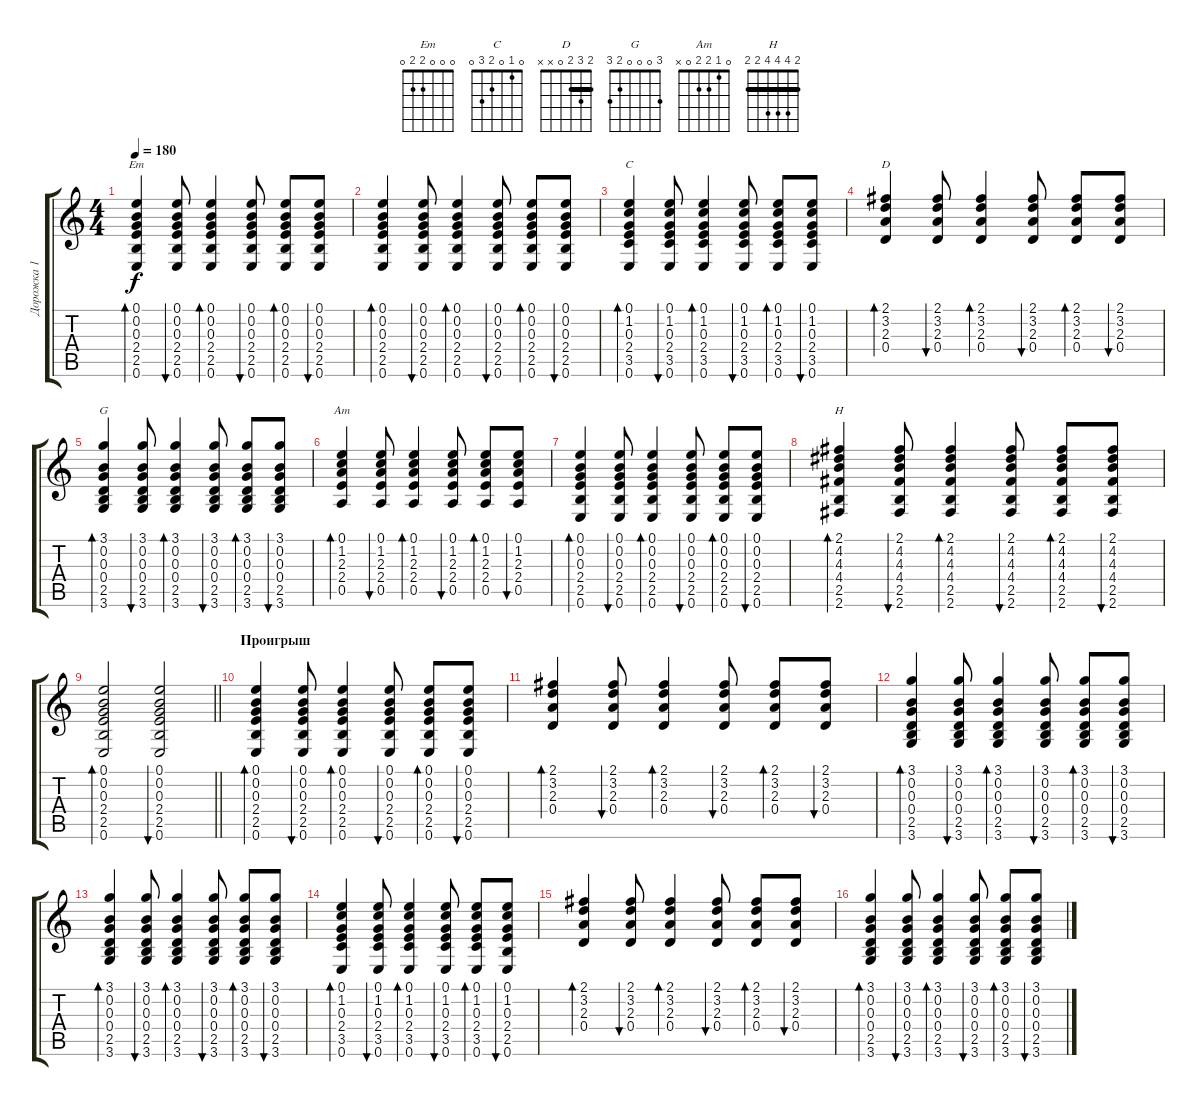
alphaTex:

\track ("Дорожка 1" "Дорожка 1") {instrument acousticguitarsteel}
\staff {score tabs}
\tuning (E4 B3 G3 D3 A2 E2) {hide}
\chord ("Em" 0 0 0 2 2 0)
\chord ("C" 0 1 0 2 3 0)
\chord ("D" 2 3 2 0 x x) {barre 2}
\chord ("G" 3 0 0 0 2 3)
\chord ("Am" 0 1 2 2 0 x)
\chord ("H" 2 4 4 4 2 2) {barre 2}
\ts (4 4)
\tempo 180
\clef g2
\ks c
(0.1 0.2 0.3 2.4 2.5 0.6).4{bd 30 ch "Em" dy f} (0.1 0.2 0.3 2.4 2.5 0.6).8{bu 30} (0.1 0.2 0.3 2.4 2.5 0.6).4{bd 30} (0.1 0.2 0.3 2.4 2.5 0.6).8{bu 30} (0.1 0.2 0.3 2.4 2.5 0.6).8{bd 30} (0.1 0.2 0.3 2.4 2.5 0.6).8{bu 30} |
(0.1 0.2 0.3 2.4 2.5 0.6).4{bd 30} (0.1 0.2 0.3 2.4 2.5 0.6).8{bu 30} (0.1 0.2 0.3 2.4 2.5 0.6).4{bd 30} (0.1 0.2 0.3 2.4 2.5 0.6).8{bu 30} (0.1 0.2 0.3 2.4 2.5 0.6).8{bd 30} (0.1 0.2 0.3 2.4 2.5 0.6).8{bu 30} |
(0.1 1.2 0.3 2.4 3.5 0.6).4{bd 30 ch "C"} (0.1 1.2 0.3 2.4 3.5 0.6).8{bu 30} (0.1 1.2 0.3 2.4 3.5 0.6).4{bd 30} (0.1 1.2 0.3 2.4 3.5 0.6).8{bu 30} (0.1 1.2 0.3 2.4 3.5 0.6).8{bd 30} (0.1 1.2 0.3 2.4 3.5 0.6).8{bu 30} |
(2.1 3.2 2.3 0.4).4{bd 30 ch "D"} (2.1 3.2 2.3 0.4).8{bu 30} (2.1 3.2 2.3 0.4).4{bd 30} (2.1 3.2 2.3 0.4).8{bu 30} (2.1 3.2 2.3 0.4).8{bd 30} (2.1 3.2 2.3 0.4).8{bu 30} |
(3.1 0.2 0.3 0.4 2.5 3.6).4{bd 30 ch "G"} (3.1 0.2 0.3 0.4 2.5 3.6).8{bu 30} (3.1 0.2 0.3 0.4 2.5 3.6).4{bd 30} (3.1 0.2 0.3 0.4 2.5 3.6).8{bu 30} (3.1 0.2 0.3 0.4 2.5 3.6).8{bd 30} (3.1 0.2 0.3 0.4 2.5 3.6).8{bu 30} |
(0.1 1.2 2.3 2.4 0.5).4{bd 30 ch "Am"} (0.1 1.2 2.3 2.4 0.5).8{bu 30} (0.1 1.2 2.3 2.4 0.5).4{bd 30} (0.1 1.2 2.3 2.4 0.5).8{bu 30} (0.1 1.2 2.3 2.4 0.5).8{bd 30} (0.1 1.2 2.3 2.4 0.5).8{bu 30} |
(0.1 0.2 0.3 2.4 2.5 0.6).4{bd 30} (0.1 0.2 0.3 2.4 2.5 0.6).8{bu 30} (0.1 0.2 0.3 2.4 2.5 0.6).4{bd 30} (0.1 0.2 0.3 2.4 2.5 0.6).8{bu 30} (0.1 0.2 0.3 2.4 2.5 0.6).8{bd 30} (0.1 0.2 0.3 2.4 2.5 0.6).8{bu 30} |
(2.1 4.2 4.3 4.4 2.5 2.6).4{bd 30 ch "H"} (2.1 4.2 4.3 4.4 2.5 2.6).8{bu 30} (2.1 4.2 4.3 4.4 2.5 2.6).4{bd 30} (2.1 4.2 4.3 4.4 2.5 2.6).8{bu 30} (2.1 4.2 4.3 4.4 2.5 2.6).8{bd 30} (2.1 4.2 4.3 4.4 2.5 2.6).8{bu 30} |
\barLineRight lightlight
(0.1 0.2 0.3 2.4 2.5 0.6).2{bd 30} (0.1 0.2 0.3 2.4 2.5 0.6).2{bu 30} |
\section ("" "Проигрыш")
(0.1 0.2 0.3 2.4 2.5 0.6).4{bd 30} (0.1 0.2 0.3 2.4 2.5 0.6).8{bu 30} (0.1 0.2 0.3 2.4 2.5 0.6).4{bd 30} (0.1 0.2 0.3 2.4 2.5 0.6).8{bu 30} (0.1 0.2 0.3 2.4 2.5 0.6).8{bd 30} (0.1 0.2 0.3 2.4 2.5 0.6).8{bu 30} |
(2.1 3.2 2.3 0.4).4{bd 30} (2.1 3.2 2.3 0.4).8{bu 30} (2.1 3.2 2.3 0.4).4{bd 30} (2.1 3.2 2.3 0.4).8{bu 30} (2.1 3.2 2.3 0.4).8{bd 30} (2.1 3.2 2.3 0.4).8{bu 30} |
(3.1 0.2 0.3 0.4 2.5 3.6).4{bd 30} (3.1 0.2 0.3 0.4 2.5 3.6).8{bu 30} (3.1 0.2 0.3 0.4 2.5 3.6).4{bd 30} (3.1 0.2 0.3 0.4 2.5 3.6).8{bu 30} (3.1 0.2 0.3 0.4 2.5 3.6).8{bd 30} (3.1 0.2 0.3 0.4 2.5 3.6).8{bu 30} |
(3.1 0.2 0.3 0.4 2.5 3.6).4{bd 30} (3.1 0.2 0.3 0.4 2.5 3.6).8{bu 30} (3.1 0.2 0.3 0.4 2.5 3.6).4{bd 30} (3.1 0.2 0.3 0.4 2.5 3.6).8{bu 30} (3.1 0.2 0.3 0.4 2.5 3.6).8{bd 30} (3.1 0.2 0.3 0.4 2.5 3.6).8{bu 30} |
(0.1 1.2 0.3 2.4 3.5 0.6).4{bd 30} (0.1 1.2 0.3 2.4 3.5 0.6).8{bu 30} (0.1 1.2 0.3 2.4 3.5 0.6).4{bd 30} (0.1 1.2 0.3 2.4 3.5 0.6).8{bu 30} (0.1 1.2 0.3 2.4 3.5 0.6).8{bd 30} (0.1 1.2 0.3 2.4 2.5 0.6).8{bu 30} |
(2.1 3.2 2.3 0.4).4{bd 30} (2.1 3.2 2.3 0.4).8{bu 30} (2.1 3.2 2.3 0.4).4{bd 30} (2.1 3.2 2.3 0.4).8{bu 30} (2.1 3.2 2.3 0.4).8{bd 30} (2.1 3.2 2.3 0.4).8{bu 30} |
(3.1 0.2 0.3 0.4 2.5 3.6).4{bd 30} (3.1 0.2 0.3 0.4 2.5 3.6).8{bu 30} (3.1 0.2 0.3 0.4 2.5 3.6).4{bd 30} (3.1 0.2 0.3 0.4 2.5 3.6).8{bu 30} (3.1 0.2 0.3 0.4 2.5 3.6).8{bd 30} (3.1 0.2 0.3 0.4 2.5 3.6).8{bu 30}
